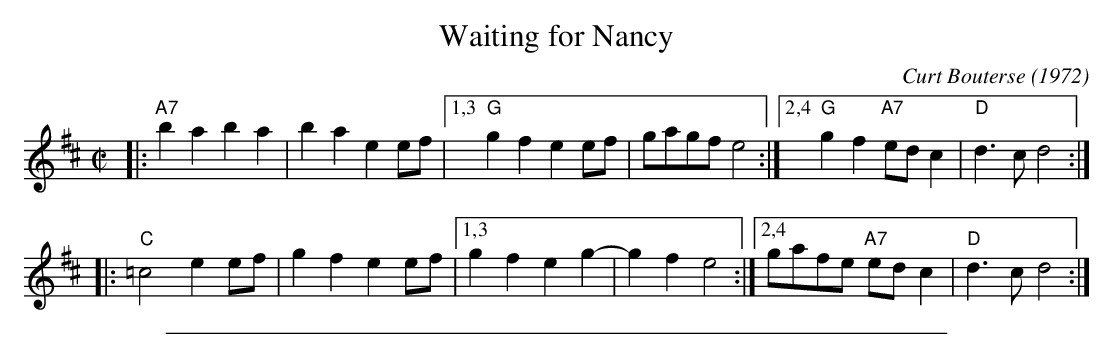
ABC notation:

X:1
T: Waiting for Nancy
C: Curt Bouterse (1972)
M: C|
L: 1/8
K: D
|:\
"A7"b2a2 b2a2 | b2a2 e2ef |\
[1,3 "G"g2f2 e2ef | gagf e4 :|\
[2,4 "G"g2f2 "A7"edc2 | "D"d3c d4 :|
|:\
"C"=c4 e2ef | g2f2 e2ef |\
[1,3 g2f2 e2g2- | g2f2 e4 :|\
[2,4 gafe "A7"edc2 | "D"d3c d4 :|
